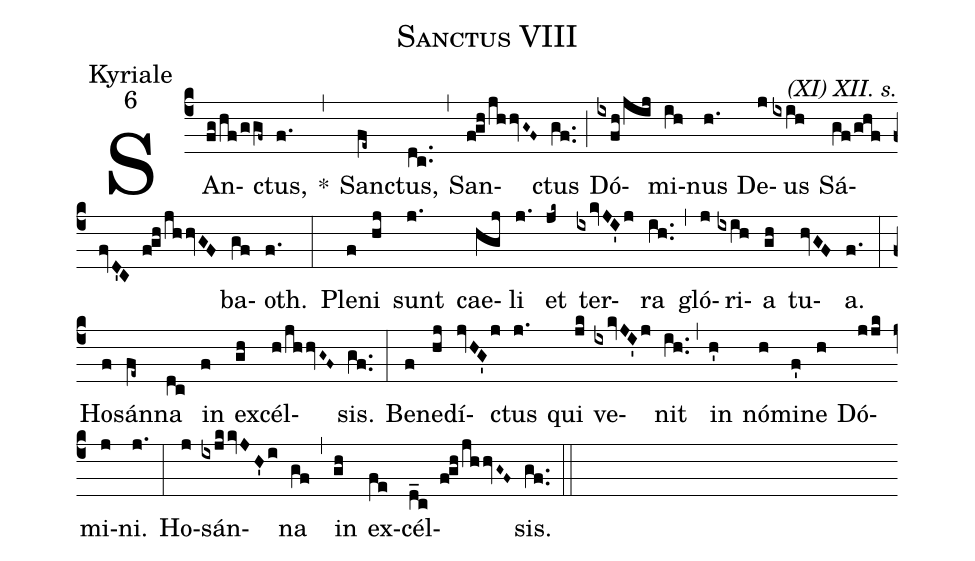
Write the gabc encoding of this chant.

name:Sanctus VIII;
office-part:Kyriale;
mode:6;
commentary:(XI) XII. s.;
%%
(c4) SAn(fg/hf/ggf~)ctus,(f.) *(,) San(fe~)ctus,(dc..) (,) San(fghjhhvG~F~)ctus(gf..) (;) Dó(ixfh/jij)mi(ih)nus(h.) <nlba>De(j)us</nlba>(ixih) Sá(gf/ghffvD'C fghjhhvGF)ba(gf)oth.(f.) (:) Ple(f)ni(hj) sunt(j.) cae(hgj)li(j.) et(jk~) <nlba>ter(ixkvJI'j)ra</nlba>(ih..) (,) gló(j)ri(ixih)a(gh) tu(hvGF)a.(f.) (:) Ho(f)sán(fe~)na(dc) in(f) ex(gh)cél(h/jhhvG~F~)sis.(gf..) (:) <nlba>Be(f)ne(hj)dí(jvHG'j)ctus</nlba>(j.) qui(jk) ve(ixkvJI'j)nit(ih..) (,) in(h') nó(h)mi(f')ne(h) Dó(jjk)mi(j)ni.(j.) (:) Ho(j)sán(ixjkkvJH'i)na(gf) (,) in(gh) ex(fe)cél(d_c fghjhhvG~F~)sis.(gf..) (::)
